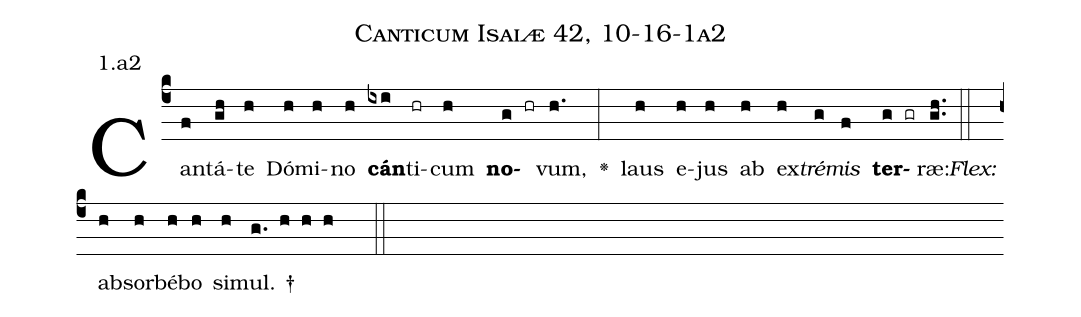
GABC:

name: Canticum Isaiæ 42, 10-16-1a2;
annotation: 1.a2;
%%
(c4)Can(f)tá(gh)te(h) Dó(h)mi(h)no(h) <b>cán</b>(ixi)ti(hr)cum(h) <b>no</b>(g hr)vum,(h.) <v>\greheightstar</v>(:) laus(h) e(h)jus(h) ab(h) ex(h)<i>tré</i>(g)<i>mis</i>(f) <b>ter</b>(g gr)ræ:(gh..) (::)
<i>Flex:</i>()  ab(h)sor(h)bé(h)bo(h) si(h)mul. †(g. h h h  ::)

%E(h) u(h) o(g) u(f) a(g) e.(gh..) (::)
